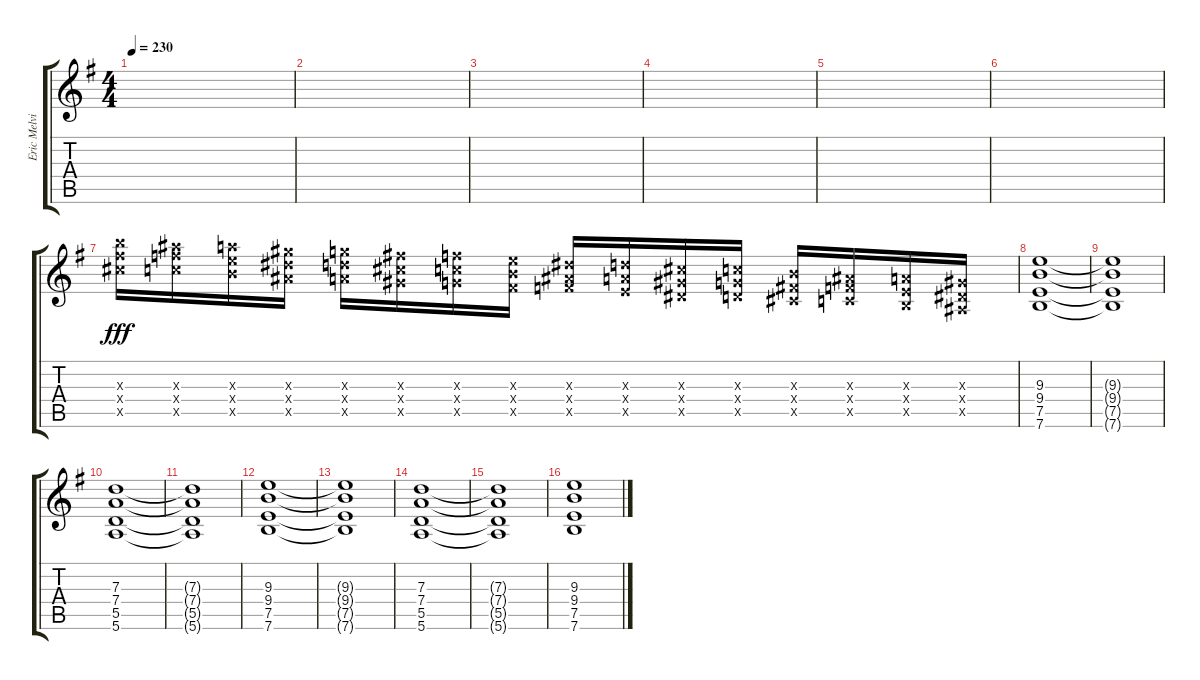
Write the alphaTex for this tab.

\track ("Eric Melvin" "Eric Melvi") {instrument overdrivenguitar}
\staff {score tabs}
\tuning (E4 B3 G3 D3 A2 E2) {hide}
\ts (4 4)
\tempo 230
\clef g2
\ks eminor
|
|
|
|
|
|
(16.3{x} 16.4{x} 16.5{x}).16{dy fff volume 16} (15.3{x} 15.4{x} 15.5{x}).16 (14.3{x} 14.4{x} 14.5{x}).16 (13.3{x} 13.4{x} 13.5{x}).16 (12.3{x} 12.4{x} 12.5{x}).16 (11.3{x} 11.4{x} 11.5{x}).16 (10.3{x} 10.4{x} 10.5{x}).16 (9.3{x} 9.4{x} 9.5{x}).16 (8.3{x} 8.4{x} 8.5{x}).16 (7.3{x} 7.4{x} 7.5{x}).16 (6.3{x} 6.4{x} 6.5{x}).16 (5.3{x} 5.4{x} 5.5{x}).16 (4.3{x} 4.4{x} 4.5{x}).16 (3.3{x} 3.4{x} 3.5{x}).16 (2.3{x} 2.4{x} 2.5{x}).16 (1.3{x} 1.4{x} 1.5{x}).16 |
(9.3 9.4 7.5 7.6).1{volume 14} |
(9.3{t} 9.4{t} 7.5{t} 7.6{t}).1 |
(7.3 7.4 5.5 5.6).1 |
(7.3{t} 7.4{t} 5.5{t} 5.6{t}).1 |
(9.3 9.4 7.5 7.6).1 |
(9.3{t} 9.4{t} 7.5{t} 7.6{t}).1 |
(7.3 7.4 5.5 5.6).1 |
(7.3{t} 7.4{t} 5.5{t} 5.6{t}).1 |
(9.3 9.4 7.5 7.6).1
